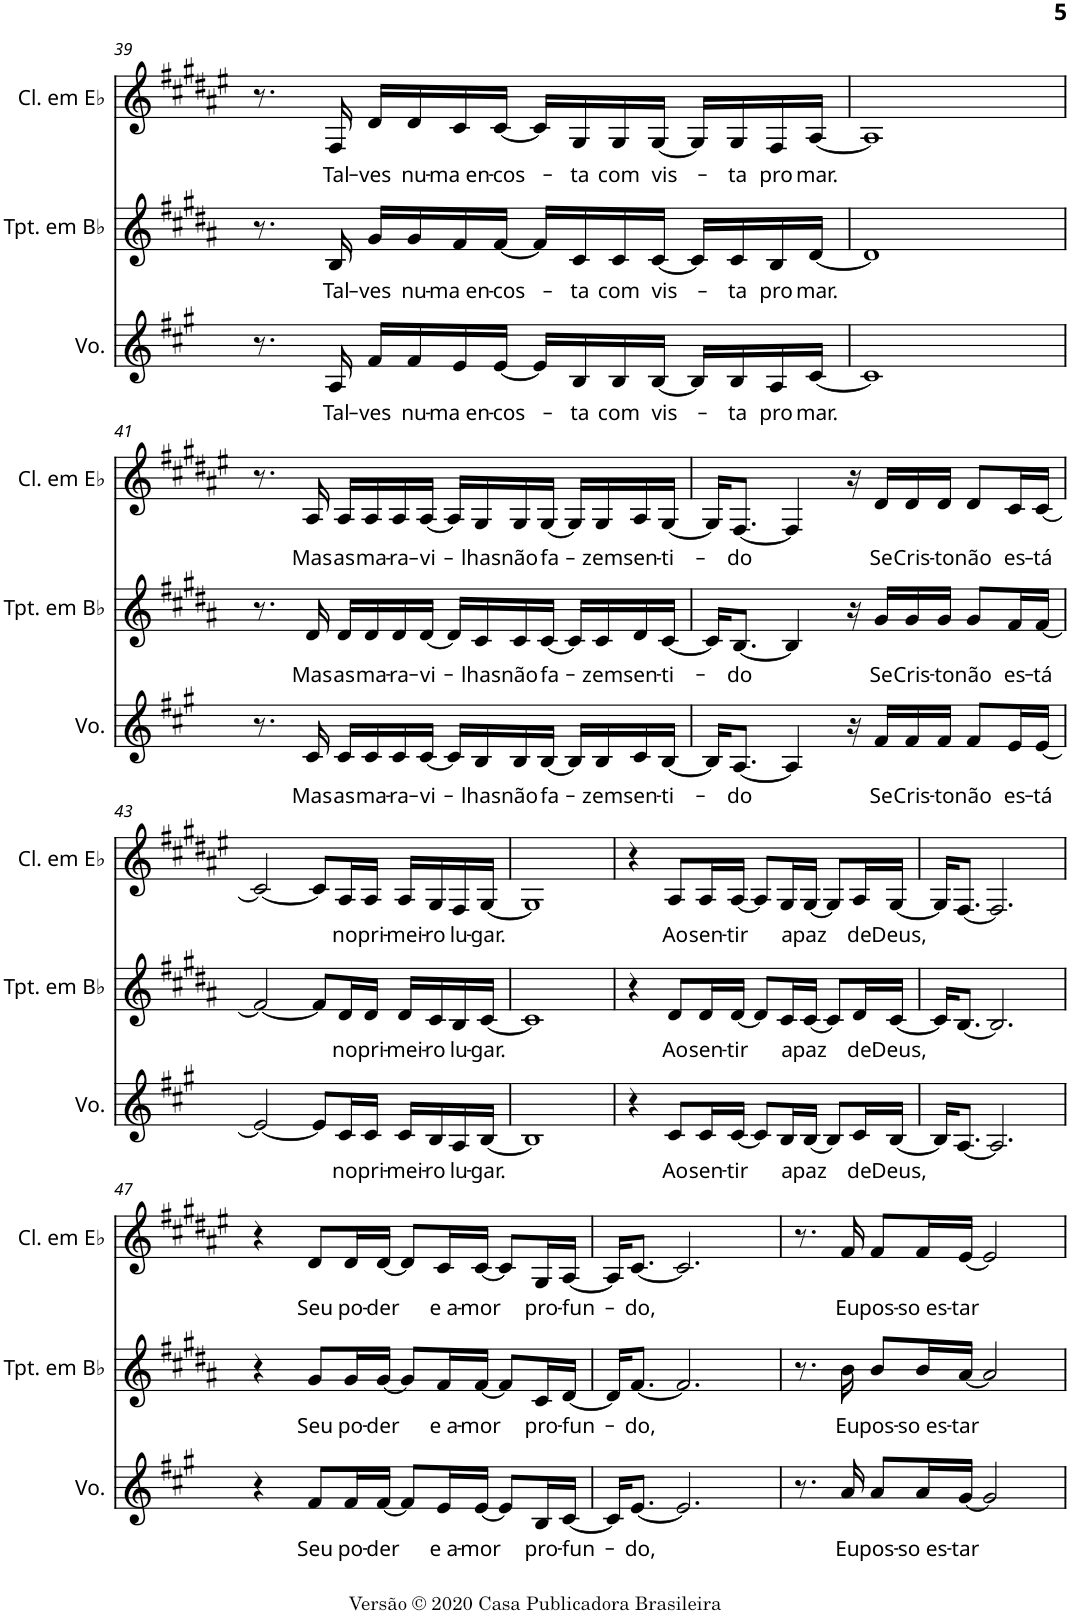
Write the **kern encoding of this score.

**kern	**text	**kern	**text	**kern	**text
*part3	*part3	*part2	*part2	*part1	*part1
*staff3	*staff3	*staff2	*staff2	*staff1	*staff1
*I"Voz	*	*I"Trompete em Bb	*	*I"Clarinete em Eb	*
*I'Vo.	*	*I'Tpt. em Bb	*	*I'Cl. em Eb	*
!!LO:PB:g=z
*clefG2	*	*clefG2	*	*clefG2	*
*	*	*Trd1c2	*	*Trd-2c-3	*
*k[f#c#g#]	*	*k[f#c#g#d#a#]	*	*k[f#c#g#d#a#e#]	*
*M4/4	*	*M4/4	*	*M4/4	*
=39	=39	=39	=39	=39	=39
8.r	.	8.r	.	8.r	.
!	!LO:LY:b	!	!LO:LY:b	!	!LO:LY:b
16A/	Tal-	16B/	Tal-	16F#/	Tal-
!	!LO:LY:b	!	!LO:LY:b	!	!LO:LY:b
16f#/LL	-ves	16g#/LL	-ves	16d#/LL	-ves
!	!LO:LY:b	!	!LO:LY:b	!	!LO:LY:b
16f#/	nu-	16g#/	nu-	16d#/	nu-
!	!LO:LY:b	!	!LO:LY:b	!	!LO:LY:b
16e/	-ma en-	16f#/	-ma en-	16c#/	-ma en-
!	!LO:LY:b	!	!LO:LY:b	!	!LO:LY:b
[16e/JJ	-cos-	[16f#/JJ	-cos-	[16c#/JJ	-cos-
16e/LL]	.	16f#/LL]	.	16c#/LL]	.
!	!LO:LY:b	!	!LO:LY:b	!	!LO:LY:b
16B/	-ta	16c#/	-ta	16G#/	-ta
!	!LO:LY:b	!	!LO:LY:b	!	!LO:LY:b
16B/	com	16c#/	com	16G#/	com
!	!LO:LY:b	!	!LO:LY:b	!	!LO:LY:b
[16B/JJ	vis-	[16c#/JJ	vis-	[16G#/JJ	vis-
16B/LL]	.	16c#/LL]	.	16G#/LL]	.
!	!LO:LY:b	!	!LO:LY:b	!	!LO:LY:b
16B/	-ta	16c#/	-ta	16G#/	-ta
!	!LO:LY:b	!	!LO:LY:b	!	!LO:LY:b
16A/	pro	16B/	pro	16F#/	pro
!	!LO:LY:b	!	!LO:LY:b	!	!LO:LY:b
[16c#/JJ	mar.	[16d#/JJ	mar.	[16A#/JJ	mar.
=40	=40	=40	=40	=40	=40
1c#]	.	1d#]	.	1A#]	.
!!LO:LB:g=z
=41	=41	=41	=41	=41	=41
8.r	.	8.r	.	8.r	.
!	!LO:LY:b	!	!LO:LY:b	!	!LO:LY:b
16c#/	Mas	16d#/	Mas	16A#/	Mas
!	!LO:LY:b	!	!LO:LY:b	!	!LO:LY:b
16c#/LL	as	16d#/LL	as	16A#/LL	as
!	!LO:LY:b	!	!LO:LY:b	!	!LO:LY:b
16c#/	ma-	16d#/	ma-	16A#/	ma-
!	!LO:LY:b	!	!LO:LY:b	!	!LO:LY:b
16c#/	-ra-	16d#/	-ra-	16A#/	-ra-
!	!LO:LY:b	!	!LO:LY:b	!	!LO:LY:b
[16c#/JJ	-vi-	[16d#/JJ	-vi-	[16A#/JJ	-vi-
16c#/LL]	.	16d#/LL]	.	16A#/LL]	.
!	!LO:LY:b	!	!LO:LY:b	!	!LO:LY:b
16B/	-lhas	16c#/	-lhas	16G#/	-lhas
!	!LO:LY:b	!	!LO:LY:b	!	!LO:LY:b
16B/	não	16c#/	não	16G#/	não
!	!LO:LY:b	!	!LO:LY:b	!	!LO:LY:b
[16B/JJ	fa-	[16c#/JJ	fa-	[16G#/JJ	fa-
16B/LL]	.	16c#/LL]	.	16G#/LL]	.
!	!LO:LY:b	!	!LO:LY:b	!	!LO:LY:b
16B/	-zem	16c#/	-zem	16G#/	-zem
!	!LO:LY:b	!	!LO:LY:b	!	!LO:LY:b
16c#/	sen-	16d#/	sen-	16A#/	sen-
!	!LO:LY:b	!	!LO:LY:b	!	!LO:LY:b
[16B/JJ	-ti-	[16c#/JJ	-ti-	[16G#/JJ	-ti-
=42	=42	=42	=42	=42	=42
16B/KL]	.	16c#/KL]	.	16G#/KL]	.
!	!LO:LY:b	!	!LO:LY:b	!	!LO:LY:b
[8.A/J	-do	[8.B/J	-do	[8.F#/J	-do
4A/]	.	4B/]	.	4F#/]	.
16r	.	16r	.	16r	.
!	!LO:LY:b	!	!LO:LY:b	!	!LO:LY:b
16f#/LL	Se	16g#/LL	Se	16d#/LL	Se
!	!LO:LY:b	!	!LO:LY:b	!	!LO:LY:b
16f#/	Cris-	16g#/	Cris-	16d#/	Cris-
!	!LO:LY:b	!	!LO:LY:b	!	!LO:LY:b
16f#/JJ	-to	16g#/JJ	-to	16d#/JJ	-to
!	!LO:LY:b	!	!LO:LY:b	!	!LO:LY:b
8f#/L	não	8g#/L	não	8d#/L	não
!	!LO:LY:b	!	!LO:LY:b	!	!LO:LY:b
16e/L	es-	16f#/L	es-	16c#/L	es-
!	!LO:LY:b	!	!LO:LY:b	!	!LO:LY:b
[16e/JJ	-tá	[16f#/JJ	-tá	[16c#/JJ	-tá
!!LO:LB:g=z
=43	=43	=43	=43	=43	=43
2e/_	.	2f#/_	.	2c#/_	.
8e/L]	.	8f#/L]	.	8c#/L]	.
!	!LO:LY:b	!	!LO:LY:b	!	!LO:LY:b
16c#/L	no	16d#/L	no	16A#/L	no
!	!LO:LY:b	!	!LO:LY:b	!	!LO:LY:b
16c#/JJ	pri-	16d#/JJ	pri-	16A#/JJ	pri-
!	!LO:LY:b	!	!LO:LY:b	!	!LO:LY:b
16c#/LL	-mei-	16d#/LL	-mei-	16A#/LL	-mei-
!	!LO:LY:b	!	!LO:LY:b	!	!LO:LY:b
16B/	-ro	16c#/	-ro	16G#/	-ro
!	!LO:LY:b	!	!LO:LY:b	!	!LO:LY:b
16A/	lu-	16B/	lu-	16F#/	lu-
!	!LO:LY:b	!	!LO:LY:b	!	!LO:LY:b
[16B/JJ	-gar.	[16c#/JJ	-gar.	[16G#/JJ	-gar.
=44	=44	=44	=44	=44	=44
1B]	.	1c#]	.	1G#]	.
=45	=45	=45	=45	=45	=45
4r	.	4r	.	4r	.
!	!LO:LY:b	!	!LO:LY:b	!	!LO:LY:b
8c#/L	Ao	8d#/L	Ao	8A#/L	Ao
!	!LO:LY:b	!	!LO:LY:b	!	!LO:LY:b
16c#/L	sen-	16d#/L	sen-	16A#/L	sen-
!	!LO:LY:b	!	!LO:LY:b	!	!LO:LY:b
[16c#/JJ	-tir	[16d#/JJ	-tir	[16A#/JJ	-tir
8c#/L]	.	8d#/L]	.	8A#/L]	.
!	!LO:LY:b	!	!LO:LY:b	!	!LO:LY:b
16B/L	a	16c#/L	a	16G#/L	a
!	!LO:LY:b	!	!LO:LY:b	!	!LO:LY:b
[16B/JJ	paz	[16c#/JJ	paz	[16G#/JJ	paz
8B/L]	.	8c#/L]	.	8G#/L]	.
!	!LO:LY:b	!	!LO:LY:b	!	!LO:LY:b
16c#/L	de	16d#/L	de	16A#/L	de
!	!LO:LY:b	!	!LO:LY:b	!	!LO:LY:b
[16B/JJ	Deus,	[16c#/JJ	Deus,	[16G#/JJ	Deus,
=46	=46	=46	=46	=46	=46
16B/KL]	.	16c#/KL]	.	16G#/KL]	.
[8.A/J	.	[8.B/J	.	[8.F#/J	.
2.A/]	.	2.B/]	.	2.F#/]	.
!!LO:LB:g=z
=47	=47	=47	=47	=47	=47
4r	.	4r	.	4r	.
!	!LO:LY:b	!	!LO:LY:b	!	!LO:LY:b
8f#/L	Seu	8g#/L	Seu	8d#/L	Seu
!	!LO:LY:b	!	!LO:LY:b	!	!LO:LY:b
16f#/L	po-	16g#/L	po-	16d#/L	po-
!	!LO:LY:b	!	!LO:LY:b	!	!LO:LY:b
[16f#/JJ	-der	[16g#/JJ	-der	[16d#/JJ	-der
8f#/L]	.	8g#/L]	.	8d#/L]	.
!	!LO:LY:b	!	!LO:LY:b	!	!LO:LY:b
16e/L	e a-	16f#/L	e a-	16c#/L	e a-
!	!LO:LY:b	!	!LO:LY:b	!	!LO:LY:b
[16e/JJ	-mor	[16f#/JJ	-mor	[16c#/JJ	-mor
8e/L]	.	8f#/L]	.	8c#/L]	.
!	!LO:LY:b	!	!LO:LY:b	!	!LO:LY:b
16B/L	pro-	16c#/L	pro-	16G#/L	pro-
!	!LO:LY:b	!	!LO:LY:b	!	!LO:LY:b
[16c#/JJ	-fun-	[16d#/JJ	-fun-	[16A#/JJ	-fun-
=48	=48	=48	=48	=48	=48
16c#/KL]	.	16d#/KL]	.	16A#/KL]	.
!	!LO:LY:b	!	!LO:LY:b	!	!LO:LY:b
[8.e/J	-do,	[8.f#/J	-do,	[8.c#/J	-do,
2.e/]	.	2.f#/]	.	2.c#/]	.
=49	=49	=49	=49	=49	=49
8.r	.	8.r	.	8.r	.
!	!LO:LY:b	!	!LO:LY:b	!	!LO:LY:b
16a/	Eu	16b\	Eu	16f#/	Eu
!	!LO:LY:b	!	!LO:LY:b	!	!LO:LY:b
8a/L	pos-	8b/L	pos-	8f#/L	pos-
!	!LO:LY:b	!	!LO:LY:b	!	!LO:LY:b
16a/L	-so es-	16b/L	-so es-	16f#/L	-so es-
!	!LO:LY:b	!	!LO:LY:b	!	!LO:LY:b
[16g#/JJ	-tar	[16a#/JJ	-tar	[16e#/JJ	-tar
2g#/]	.	2a#/]	.	2e#/]	.
=	=	=	=	=	=
*-	*-	*-	*-	*-	*-
